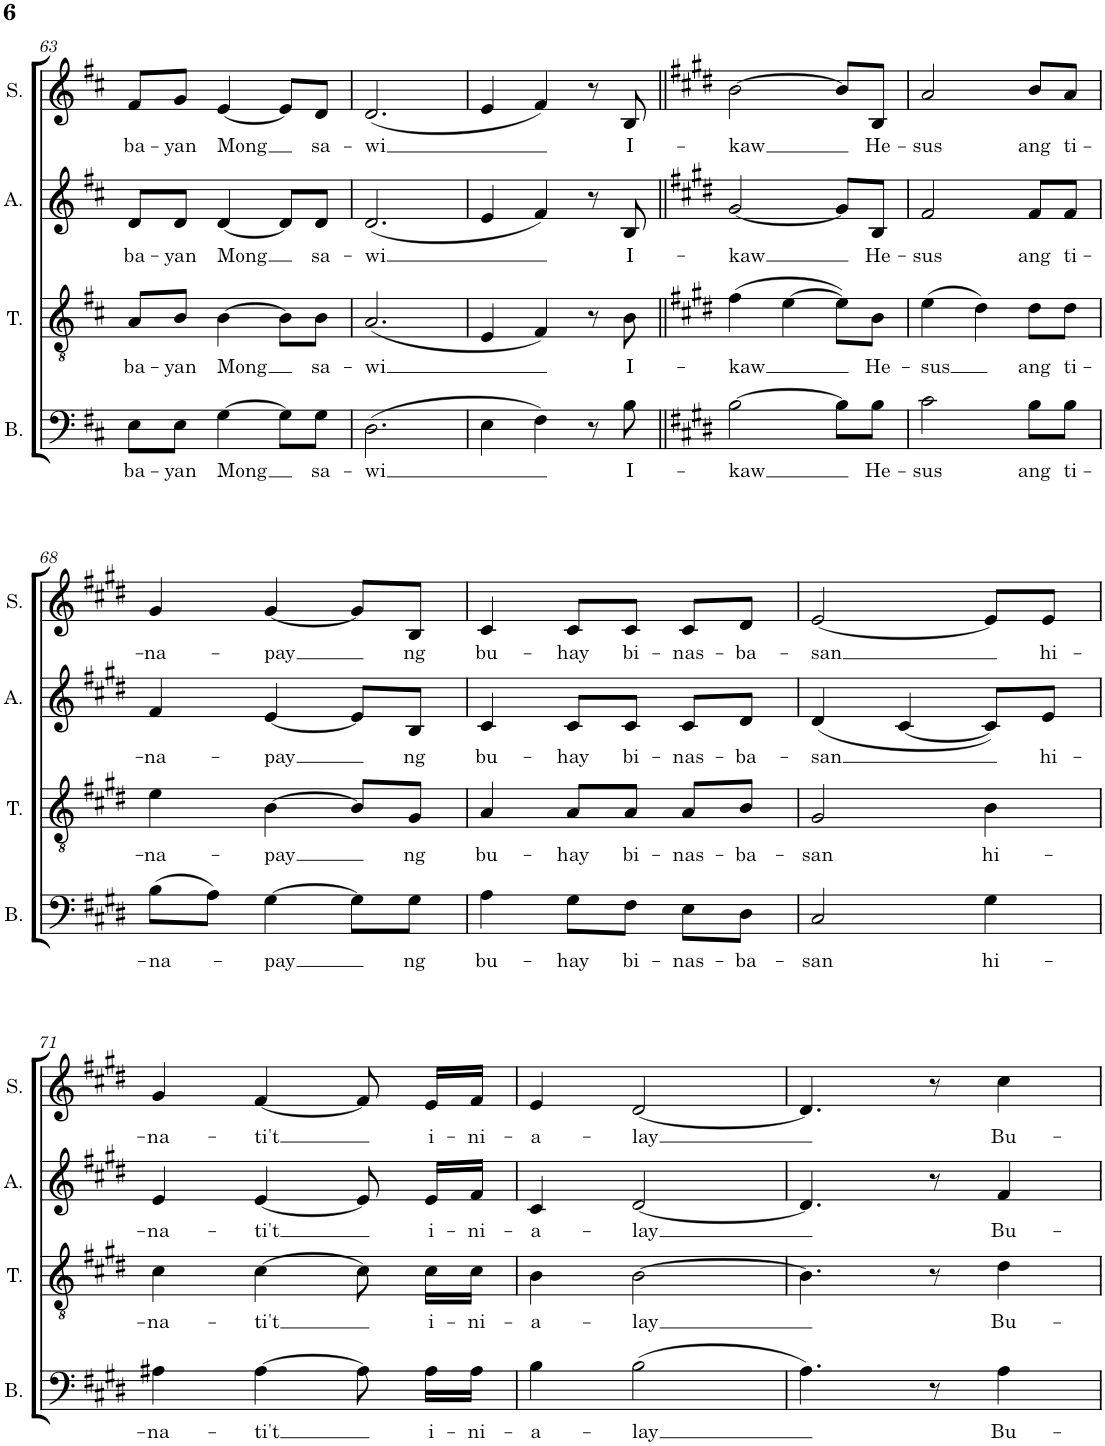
**kern	**text	**kern	**text	**kern	**text	**kern	**text
*part4	*part4	*part3	*part3	*part2	*part2	*part1	*part1
*staff4	*staff4	*staff3	*staff3	*staff2	*staff2	*staff1	*staff1
*I"Bass	*	*I"Tenor	*	*I"Alto	*	*I"Soprano	*
*I'B.	*	*I'T.	*	*I'A.	*	*I'S.	*
!!LO:PB:g=z
*clefF4	*	*clefGv2	*	*clefG2	*	*clefG2	*
*k[f#c#]	*	*k[f#c#]	*	*k[f#c#]	*	*k[f#c#]	*
*M3/4	*	*M3/4	*	*M3/4	*	*M3/4	*
=63	=63	=63	=63	=63	=63	=63	=63
!	!LO:LY:b	!	!LO:LY:b	!	!LO:LY:b	!	!LO:LY:b
8E\L	ba-	8A/L	ba-	8d/L	ba-	8f#/L	ba-
!	!LO:LY:b	!	!LO:LY:b	!	!LO:LY:b	!	!LO:LY:b
8E\J	-yan	8B/J	-yan	8d/J	-yan	8g/J	-yan
!	!LO:LY:b	!	!LO:LY:b	!	!LO:LY:b	!	!LO:LY:b
[4G\	Mong	[4B\	Mong	[4d/	Mong	[4e/	Mong
8G\L]	.	8B\L]	.	8d/L]	.	8e/L]	.
!	!LO:LY:b	!	!LO:LY:b	!	!LO:LY:b	!	!LO:LY:b
8G\J	sa-	8B\J	sa-	8d/J	sa-	8d/J	sa-
=64	=64	=64	=64	=64	=64	=64	=64
!	!LO:LY:b	!	!LO:LY:b	!	!LO:LY:b	!	!LO:LY:b
(2.D\	-wi	(2.A/	-wi	(2.d/	-wi	(2.d/	-wi
=65	=65	=65	=65	=65	=65	=65	=65
4E\	.	4E/	.	4e/	.	4e/	.
4F#\)	.	4F#/)	.	4f#/)	.	4f#/)	.
8r	.	8r	.	8r	.	8r	.
!	!LO:LY:b	!	!LO:LY:b	!	!LO:LY:b	!	!LO:LY:b
8B\	I-	8B\	I-	8B/	I-	8B/	I-
=66||	=66||	=66||	=66||	=66||	=66||	=66||	=66||
*k[f#c#g#d#]	*	*k[f#c#g#d#]	*	*k[f#c#g#d#]	*	*k[f#c#g#d#]	*
!	!LO:LY:b	!	!LO:LY:b	!	!LO:LY:b	!	!LO:LY:b
[2B\	-kaw	(4f#\	-kaw	[2g#/	-kaw	[2b\	-kaw
.	.	[4e\	.	.	.	.	.
8B\L]	.	8e\L])	.	8g#/L]	.	8b/L]	.
!	!LO:LY:b	!	!LO:LY:b	!	!LO:LY:b	!	!LO:LY:b
8B\J	He-	8B\J	He-	8B/J	He-	8B/J	He-
=67	=67	=67	=67	=67	=67	=67	=67
!	!LO:LY:b	!	!LO:LY:b	!	!LO:LY:b	!	!LO:LY:b
2c#\	-sus	(4e\	-sus	2f#/	-sus	2a/	-sus
.	.	4d#\)	.	.	.	.	.
!	!LO:LY:b	!	!LO:LY:b	!	!LO:LY:b	!	!LO:LY:b
8B\L	ang	8d#\L	ang	8f#/L	ang	8b/L	ang
!	!LO:LY:b	!	!LO:LY:b	!	!LO:LY:b	!	!LO:LY:b
8B\J	ti-	8d#\J	ti-	8f#/J	ti-	8a/J	ti-
!!LO:LB:g=z
=68	=68	=68	=68	=68	=68	=68	=68
!	!LO:LY:b	!	!LO:LY:b	!	!LO:LY:b	!	!LO:LY:b
(8B\L	-na-	4e\	-na-	4f#/	-na-	4g#/	-na-
8A\J)	.	.	.	.	.	.	.
!	!LO:LY:b	!	!LO:LY:b	!	!LO:LY:b	!	!LO:LY:b
[4G#\	-pay	[4B\	-pay	[4e/	-pay	[4g#/	-pay
8G#\L]	.	8B/L]	.	8e/L]	.	8g#/L]	.
!	!LO:LY:b	!	!LO:LY:b	!	!LO:LY:b	!	!LO:LY:b
8G#\J	ng	8G#/J	ng	8B/J	ng	8B/J	ng
=69	=69	=69	=69	=69	=69	=69	=69
!	!LO:LY:b	!	!LO:LY:b	!	!LO:LY:b	!	!LO:LY:b
4A\	bu-	4A/	bu-	4c#/	bu-	4c#/	bu-
!	!LO:LY:b	!	!LO:LY:b	!	!LO:LY:b	!	!LO:LY:b
8G#\L	-hay	8A/L	-hay	8c#/L	-hay	8c#/L	-hay
!	!LO:LY:b	!	!LO:LY:b	!	!LO:LY:b	!	!LO:LY:b
8F#\J	bi-	8A/J	bi-	8c#/J	bi-	8c#/J	bi-
!	!LO:LY:b	!	!LO:LY:b	!	!LO:LY:b	!	!LO:LY:b
8E\L	-nas-	8A/L	-nas-	8c#/L	-nas-	8c#/L	-nas-
!	!LO:LY:b	!	!LO:LY:b	!	!LO:LY:b	!	!LO:LY:b
8D#\J	-ba-	8B/J	-ba-	8d#/J	-ba-	8d#/J	-ba-
=70	=70	=70	=70	=70	=70	=70	=70
!	!LO:LY:b	!	!LO:LY:b	!	!LO:LY:b	!	!LO:LY:b
2C#/	-san	2G#/	-san	(4d#/	-san	[2e/	-san
.	.	.	.	[4c#/	.	.	.
!	!LO:LY:b	!	!LO:LY:b	!	!	!	!
4G#\	hi-	4B\	hi-	8c#/L])	.	8e/L]	.
!	!	!	!	!	!LO:LY:b	!	!LO:LY:b
.	.	.	.	8e/J	hi-	8e/J	hi-
!!LO:LB:g=z
=71	=71	=71	=71	=71	=71	=71	=71
!	!LO:LY:b	!	!LO:LY:b	!	!LO:LY:b	!	!LO:LY:b
4A#X\	-na-	4c#\	-na-	4e/	-na-	4g#/	-na-
!	!LO:LY:b	!	!LO:LY:b	!	!LO:LY:b	!	!LO:LY:b
[4A#\	-ti't	[4c#\	-ti't	[4e/	-ti't	[4f#/	-ti't
8A#\]	.	8c#\]	.	8e/]	.	8f#/]	.
!	!LO:LY:b	!	!LO:LY:b	!	!LO:LY:b	!	!LO:LY:b
16A#\LL	i-	16c#\LL	i-	16e/LL	i-	16e/LL	i-
!	!LO:LY:b	!	!LO:LY:b	!	!LO:LY:b	!	!LO:LY:b
16A#\JJ	-ni-	16c#\JJ	-ni-	16f#/JJ	-ni-	16f#/JJ	-ni-
=72	=72	=72	=72	=72	=72	=72	=72
!	!LO:LY:b	!	!LO:LY:b	!	!LO:LY:b	!	!LO:LY:b
4B\	-a-	4B\	-a-	4c#/	-a-	4e/	-a-
!	!LO:LY:b	!	!LO:LY:b	!	!LO:LY:b	!	!LO:LY:b
(2B\	-lay	[2B\	-lay	[2d#/	-lay	[2d#/	-lay
=73	=73	=73	=73	=73	=73	=73	=73
4.A\)	.	4.B\]	.	4.d#/]	.	4.d#/]	.
8r	.	8r	.	8r	.	8r	.
!	!LO:LY:b	!	!LO:LY:b	!	!LO:LY:b	!	!LO:LY:b
4A\	Bu-	4d#\	Bu-	4f#/	Bu-	4cc#\	Bu-
=	=	=	=	=	=	=	=
*-	*-	*-	*-	*-	*-	*-	*-
